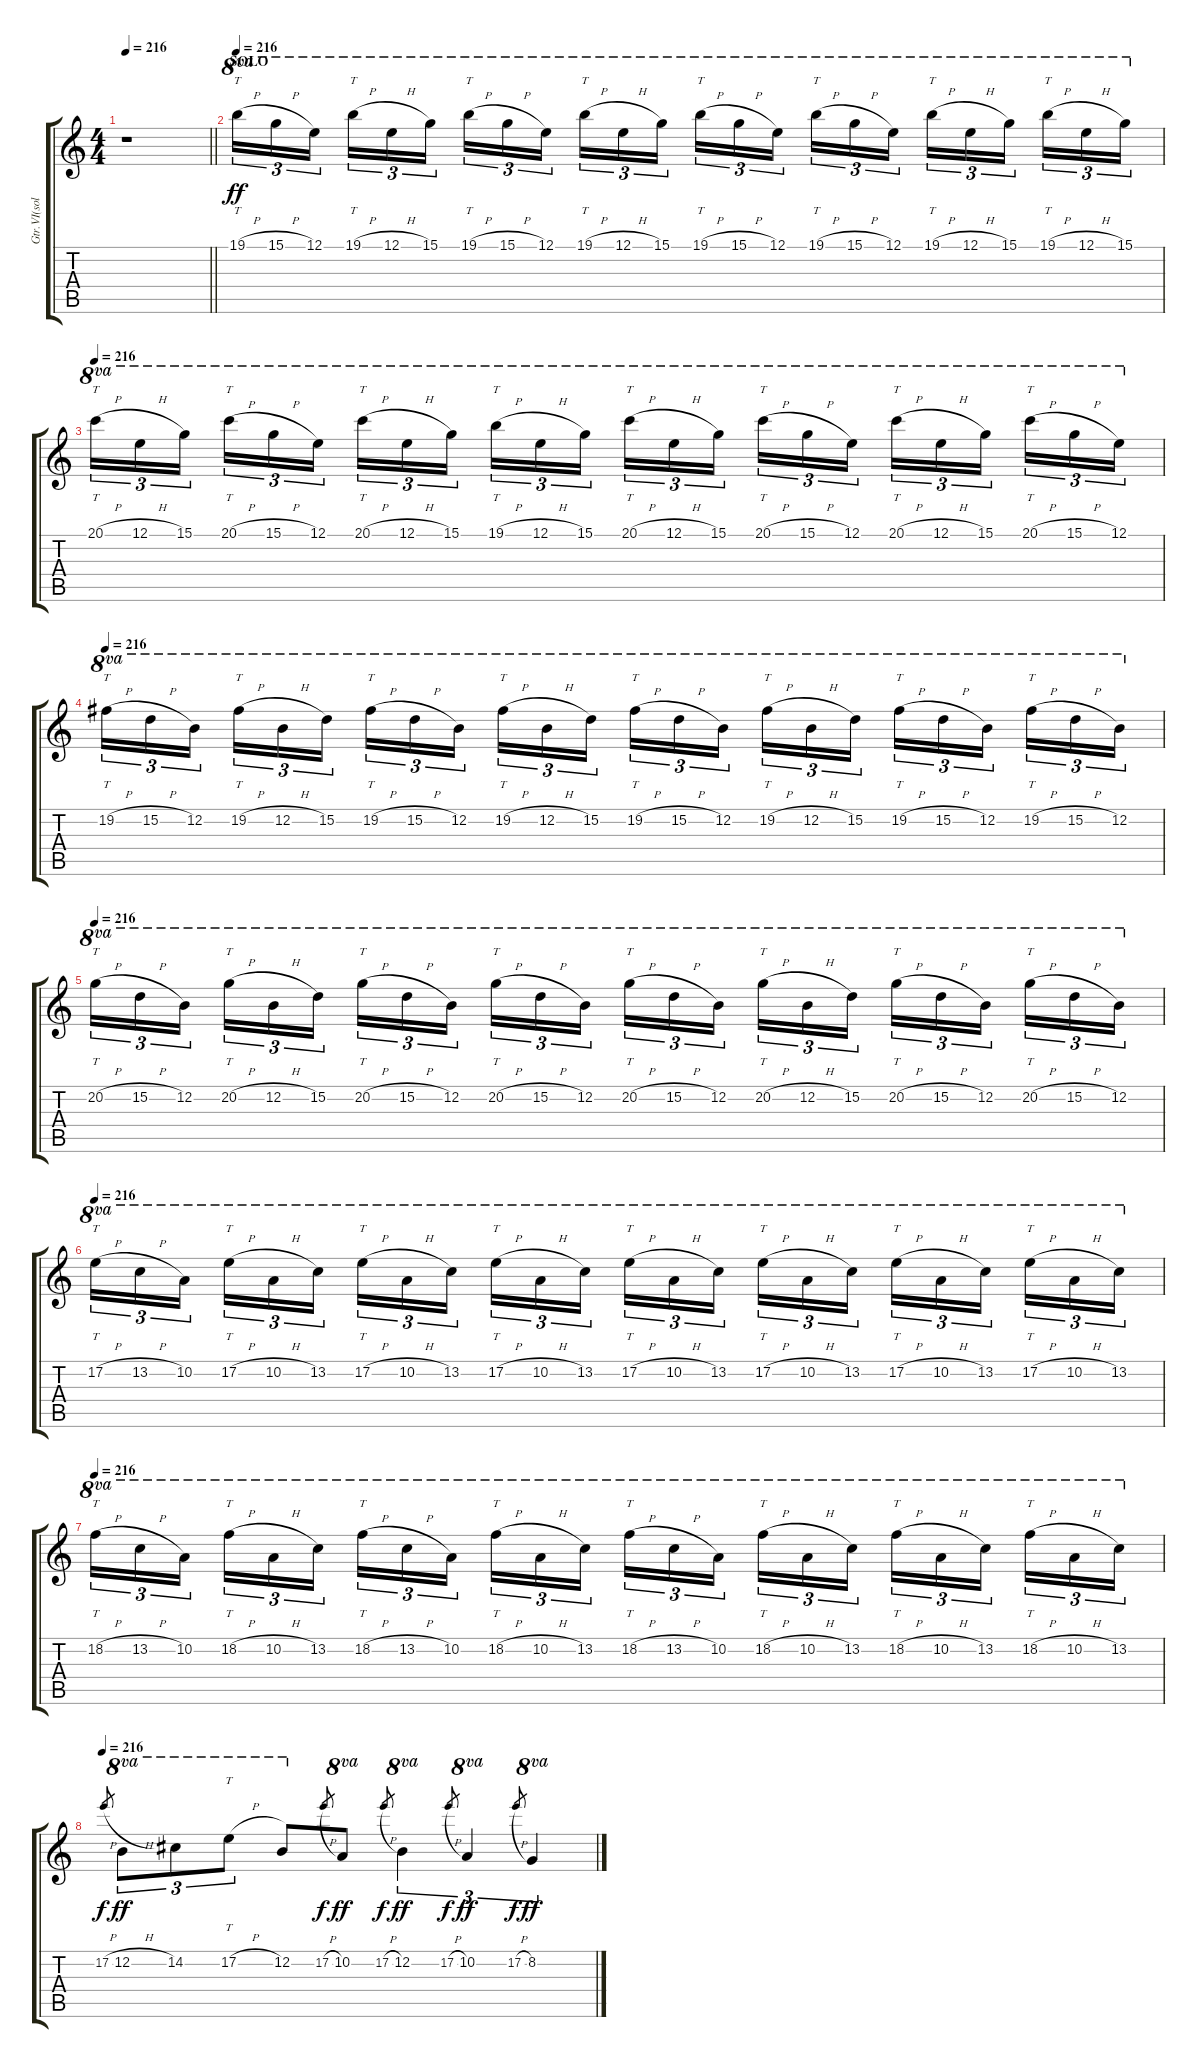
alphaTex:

\track ("Gtr.VI(solo)" "Gtr.VI(sol") {instrument overdrivenguitar}
\staff {score tabs}
\tuning (E4 B3 G3 D3 A2 E2) {hide}
\ts (4 4)
\tempo 216
\clef g2
\barLineRight lightlight
\ks c
r.1{dy f} |
\section ("" "SOLO")
\tempo 216
19.1{h}.16{tt tu (3 2) ot 8va dy ff} 15.1{h}.16{tu (3 2) ot 8va} 12.1.16{tu (3 2) ot 8va beam splitsecondary} 19.1{h}.16{tt tu (3 2) ot 8va} 12.1{h}.16{tu (3 2) ot 8va} 15.1.16{tu (3 2) ot 8va} 19.1{h}.16{tt tu (3 2) ot 8va} 15.1{h}.16{tu (3 2) ot 8va} 12.1.16{tu (3 2) ot 8va beam splitsecondary} 19.1{h}.16{tt tu (3 2) ot 8va} 12.1{h}.16{tu (3 2) ot 8va} 15.1.16{tu (3 2) ot 8va} 19.1{h}.16{tt tu (3 2) ot 8va} 15.1{h}.16{tu (3 2) ot 8va} 12.1.16{tu (3 2) ot 8va beam splitsecondary} 19.1{h}.16{tt tu (3 2) ot 8va} 15.1{h}.16{tu (3 2) ot 8va} 12.1.16{tu (3 2) ot 8va} 19.1{h}.16{tt tu (3 2) ot 8va} 12.1{h}.16{tu (3 2) ot 8va} 15.1.16{tu (3 2) ot 8va beam splitsecondary} 19.1{h}.16{tt tu (3 2) ot 8va} 12.1{h}.16{tu (3 2) ot 8va} 15.1.16{tu (3 2) ot 8va} |
\tempo 216
20.1{h}.16{tt tu (3 2) ot 8va} 12.1{h}.16{tu (3 2) ot 8va} 15.1.16{tu (3 2) ot 8va beam splitsecondary} 20.1{h}.16{tt tu (3 2) ot 8va} 15.1{h}.16{tu (3 2) ot 8va} 12.1.16{tu (3 2) ot 8va} 20.1{h}.16{tt tu (3 2) ot 8va} 12.1{h}.16{tu (3 2) ot 8va} 15.1.16{tu (3 2) ot 8va beam splitsecondary} 19.1{h}.16{tt tu (3 2) ot 8va} 12.1{h}.16{tu (3 2) ot 8va} 15.1.16{tu (3 2) ot 8va} 20.1{h}.16{tt tu (3 2) ot 8va} 12.1{h}.16{tu (3 2) ot 8va} 15.1.16{tu (3 2) ot 8va beam splitsecondary} 20.1{h}.16{tt tu (3 2) ot 8va} 15.1{h}.16{tu (3 2) ot 8va} 12.1.16{tu (3 2) ot 8va} 20.1{h}.16{tt tu (3 2) ot 8va} 12.1{h}.16{tu (3 2) ot 8va} 15.1.16{tu (3 2) ot 8va beam splitsecondary} 20.1{h}.16{tt tu (3 2) ot 8va} 15.1{h}.16{tu (3 2) ot 8va} 12.1.16{tu (3 2) ot 8va} |
\tempo 216
19.2{h}.16{tt tu (3 2) ot 8va} 15.2{h}.16{tu (3 2) ot 8va} 12.2.16{tu (3 2) ot 8va beam splitsecondary} 19.2{h}.16{tt tu (3 2) ot 8va} 12.2{h}.16{tu (3 2) ot 8va} 15.2.16{tu (3 2) ot 8va} 19.2{h}.16{tt tu (3 2) ot 8va} 15.2{h}.16{tu (3 2) ot 8va} 12.2.16{tu (3 2) ot 8va beam splitsecondary} 19.2{h}.16{tt tu (3 2) ot 8va} 12.2{h}.16{tu (3 2) ot 8va} 15.2.16{tu (3 2) ot 8va} 19.2{h}.16{tt tu (3 2) ot 8va} 15.2{h}.16{tu (3 2) ot 8va} 12.2.16{tu (3 2) ot 8va beam splitsecondary} 19.2{h}.16{tt tu (3 2) ot 8va} 12.2{h}.16{tu (3 2) ot 8va} 15.2.16{tu (3 2) ot 8va} 19.2{h}.16{tt tu (3 2) ot 8va} 15.2{h}.16{tu (3 2) ot 8va} 12.2.16{tu (3 2) ot 8va beam splitsecondary} 19.2{h}.16{tt tu (3 2) ot 8va} 15.2{h}.16{tu (3 2) ot 8va} 12.2.16{tu (3 2) ot 8va} |
\tempo 216
20.2{h}.16{tt tu (3 2) ot 8va} 15.2{h}.16{tu (3 2) ot 8va} 12.2.16{tu (3 2) ot 8va beam splitsecondary} 20.2{h}.16{tt tu (3 2) ot 8va} 12.2{h}.16{tu (3 2) ot 8va} 15.2.16{tu (3 2) ot 8va} 20.2{h}.16{tt tu (3 2) ot 8va} 15.2{h}.16{tu (3 2) ot 8va} 12.2.16{tu (3 2) ot 8va beam splitsecondary} 20.2{h}.16{tt tu (3 2) ot 8va} 15.2{h}.16{tu (3 2) ot 8va} 12.2.16{tu (3 2) ot 8va} 20.2{h}.16{tt tu (3 2) ot 8va} 15.2{h}.16{tu (3 2) ot 8va} 12.2.16{tu (3 2) ot 8va beam splitsecondary} 20.2{h}.16{tt tu (3 2) ot 8va} 12.2{h}.16{tu (3 2) ot 8va} 15.2.16{tu (3 2) ot 8va} 20.2{h}.16{tt tu (3 2) ot 8va} 15.2{h}.16{tu (3 2) ot 8va} 12.2.16{tu (3 2) ot 8va beam splitsecondary} 20.2{h}.16{tt tu (3 2) ot 8va} 15.2{h}.16{tu (3 2) ot 8va} 12.2.16{tu (3 2) ot 8va} |
\tempo 216
17.2{h}.16{tt tu (3 2) ot 8va} 13.2{h}.16{tu (3 2) ot 8va} 10.2.16{tu (3 2) ot 8va beam splitsecondary} 17.2{h}.16{tt tu (3 2) ot 8va} 10.2{h}.16{tu (3 2) ot 8va} 13.2.16{tu (3 2) ot 8va} 17.2{h}.16{tt tu (3 2) ot 8va} 10.2{h}.16{tu (3 2) ot 8va} 13.2.16{tu (3 2) ot 8va beam splitsecondary} 17.2{h}.16{tt tu (3 2) ot 8va} 10.2{h}.16{tu (3 2) ot 8va} 13.2.16{tu (3 2) ot 8va} 17.2{h}.16{tt tu (3 2) ot 8va} 10.2{h}.16{tu (3 2) ot 8va} 13.2.16{tu (3 2) ot 8va beam splitsecondary} 17.2{h}.16{tt tu (3 2) ot 8va} 10.2{h}.16{tu (3 2) ot 8va} 13.2.16{tu (3 2) ot 8va} 17.2{h}.16{tt tu (3 2) ot 8va} 10.2{h}.16{tu (3 2) ot 8va} 13.2.16{tu (3 2) ot 8va beam splitsecondary} 17.2{h}.16{tt tu (3 2) ot 8va} 10.2{h}.16{tu (3 2) ot 8va} 13.2.16{tu (3 2) ot 8va} |
\tempo 216
18.2{h}.16{tt tu (3 2) ot 8va} 13.2{h}.16{tu (3 2) ot 8va} 10.2.16{tu (3 2) ot 8va beam splitsecondary} 18.2{h}.16{tt tu (3 2) ot 8va} 10.2{h}.16{tu (3 2) ot 8va} 13.2.16{tu (3 2) ot 8va} 18.2{h}.16{tt tu (3 2) ot 8va} 13.2{h}.16{tu (3 2) ot 8va} 10.2.16{tu (3 2) ot 8va beam splitsecondary} 18.2{h}.16{tt tu (3 2) ot 8va} 10.2{h}.16{tu (3 2) ot 8va} 13.2.16{tu (3 2) ot 8va} 18.2{h}.16{tt tu (3 2) ot 8va} 13.2{h}.16{tu (3 2) ot 8va} 10.2.16{tu (3 2) ot 8va beam splitsecondary} 18.2{h}.16{tt tu (3 2) ot 8va} 10.2{h}.16{tu (3 2) ot 8va} 13.2.16{tu (3 2) ot 8va} 18.2{h}.16{tt tu (3 2) ot 8va} 10.2{h}.16{tu (3 2) ot 8va} 13.2.16{tu (3 2) ot 8va beam splitsecondary} 18.2{h}.16{tt tu (3 2) ot 8va} 10.2{h}.16{tu (3 2) ot 8va} 13.2.16{tu (3 2) ot 8va} |
\tempo 216
17.2{h}.8{gr dy f} 12.2{h}.8{tu (3 2) ot 8va dy ff} 14.2.8{tu (3 2) ot 8va} 17.2{h}.8{tt tu (3 2) ot 8va} 12.2.8{ot 8va} 17.2{h}.8{gr dy f} 10.2.8{ot 8va dy ff} 17.2{h}.8{gr dy f} 12.2.4{tu (3 2) ot 8va dy ff} 17.2{h}.8{gr dy f} 10.2.4{tu (3 2) ot 8va dy ff} 17.2{h}.8{gr dy f} 8.2.4{tu (3 2) ot 8va dy ff}
